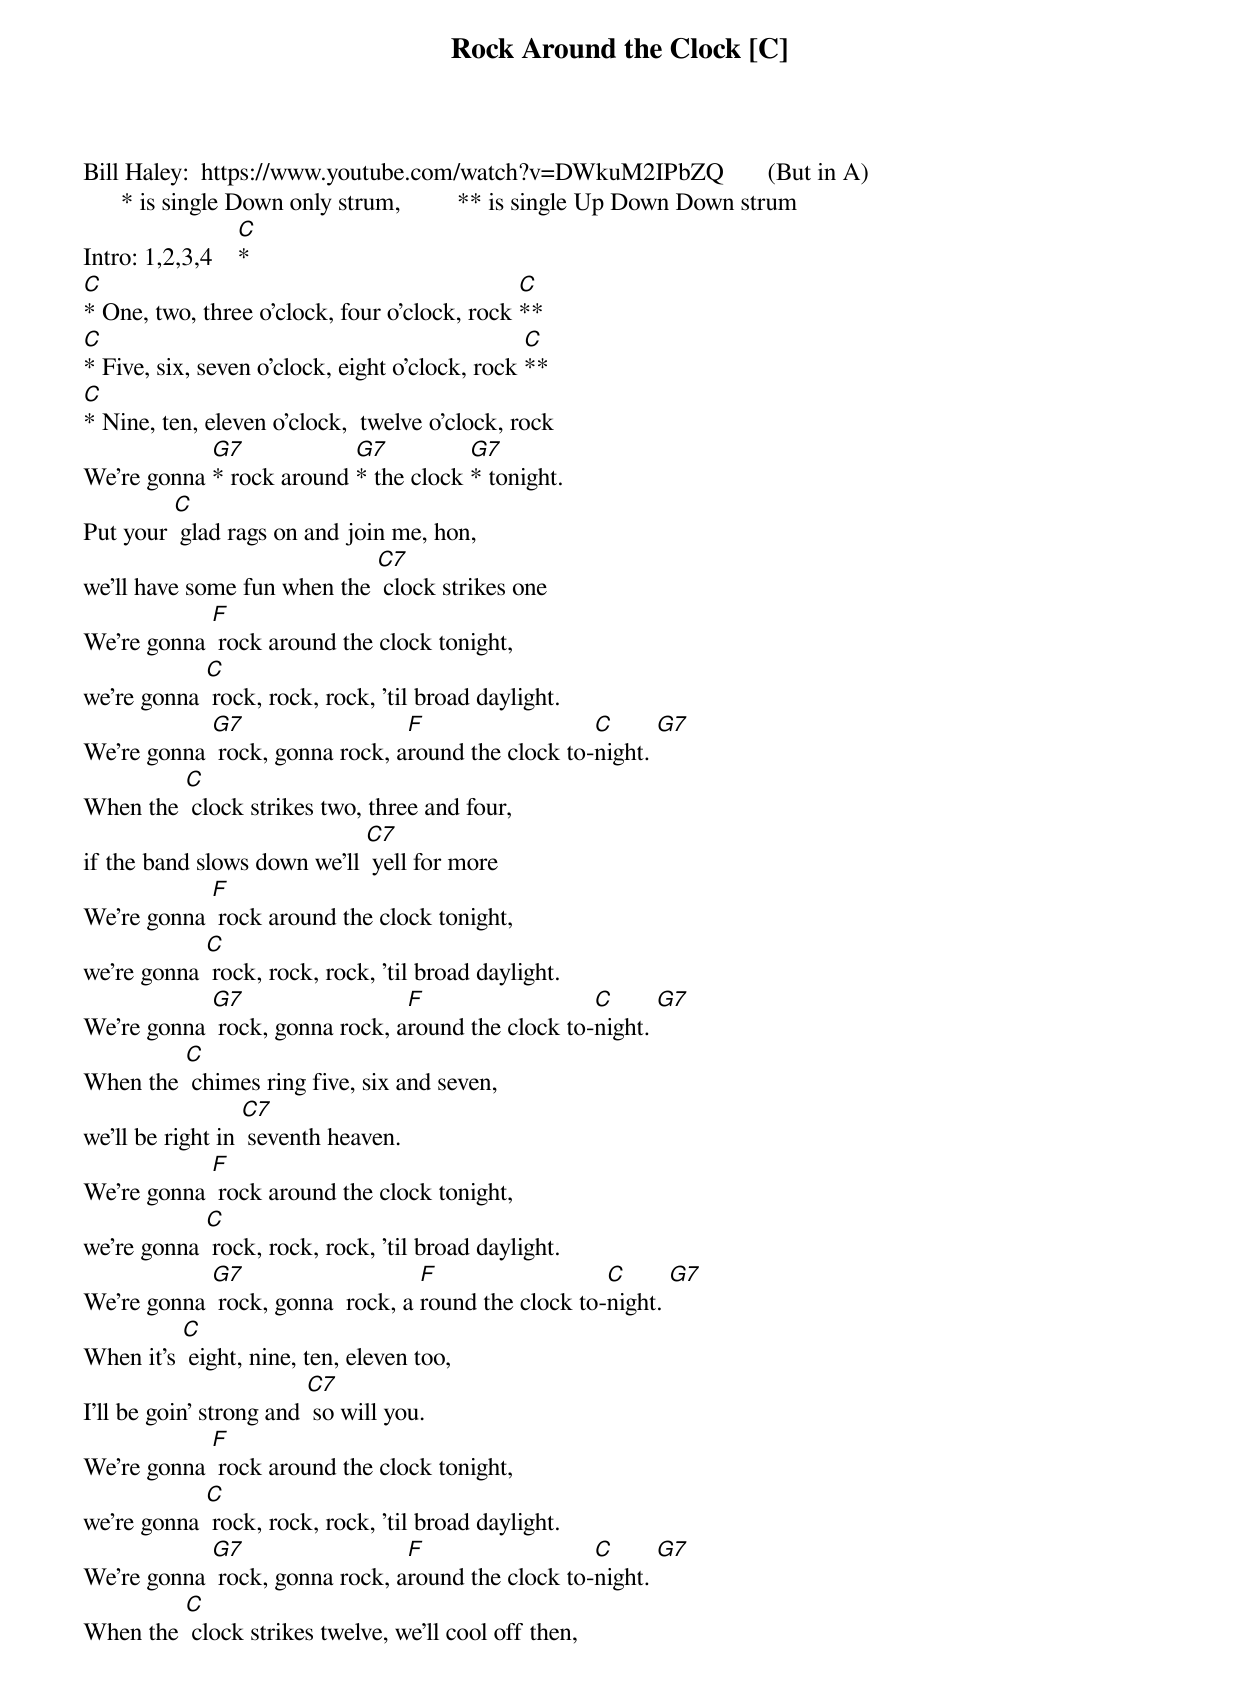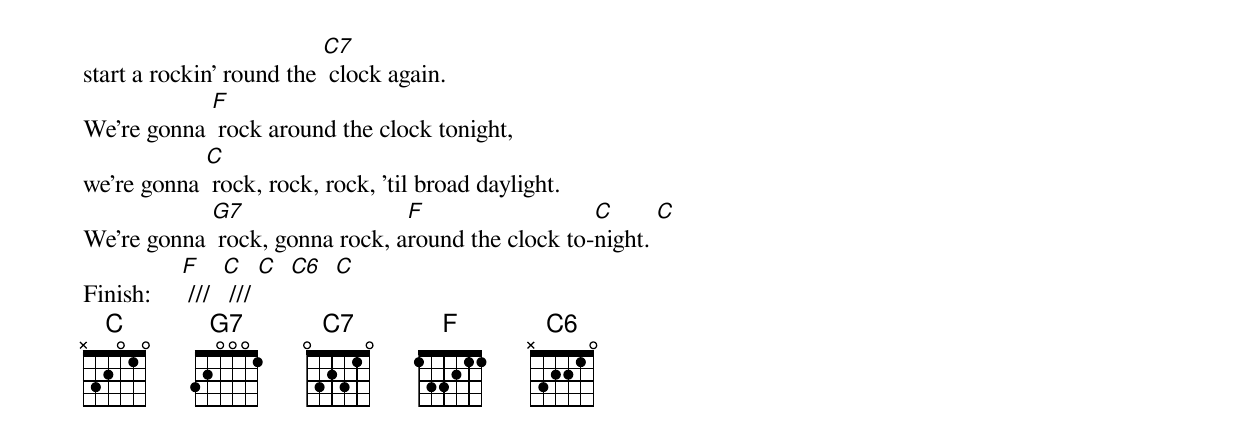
{t: Rock Around the Clock [C] }
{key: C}
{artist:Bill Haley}
Bill Haley:  https://www.youtube.com/watch?v=DWkuM2IPbZQ       (But in A)
      * is single Down only strum,         ** is single Up Down Down strum
{c: }
Intro: 1,2,3,4    [C]*
[C]* One, two, three o'clock, four o'clock, rock [C]**
[C]* Five, six, seven o'clock, eight o'clock, rock [C]**
[C]* Nine, ten, eleven o'clock,  twelve o'clock, rock
We're gonna [G7]* rock around [G7]* the clock [G7]* tonight.
{c: }
Put your [C] glad rags on and join me, hon,
we'll have some fun when the [C7] clock strikes one
We're gonna [F] rock around the clock tonight,
we're gonna [C] rock, rock, rock, 'til broad daylight.
We're gonna [G7] rock, gonna rock, a[F]round the clock to-[C]night. [G7]
{c: }
When the [C] clock strikes two, three and four,
if the band slows down we'll [C7] yell for more
We're gonna [F] rock around the clock tonight,
we're gonna [C] rock, rock, rock, 'til broad daylight.
We're gonna [G7] rock, gonna rock, a[F]round the clock to-[C]night. [G7]
{c: }
When the [C] chimes ring five, six and seven,
we'll be right in [C7] seventh heaven.
We're gonna [F] rock around the clock tonight,
we're gonna [C] rock, rock, rock, 'til broad daylight.
We're gonna [G7] rock, gonna  rock, a [F]round the clock to-[C]night. [G7]
{c: }
When it's [C] eight, nine, ten, eleven too,
I'll be goin' strong and [C7] so will you.
We're gonna [F] rock around the clock tonight,
we're gonna [C] rock, rock, rock, 'til broad daylight.
We're gonna [G7] rock, gonna rock, a[F]round the clock to-[C]night. [G7]
{c: }
When the [C] clock strikes twelve, we'll cool off then,
start a rockin' round the [C7] clock again.
We're gonna [F] rock around the clock tonight,
we're gonna [C] rock, rock, rock, 'til broad daylight.
We're gonna [G7] rock, gonna rock, a[F]round the clock to-[C]night. [C]
{c: }
Finish:     [F] ///  [C] /// [C]  [C6]  [C]
